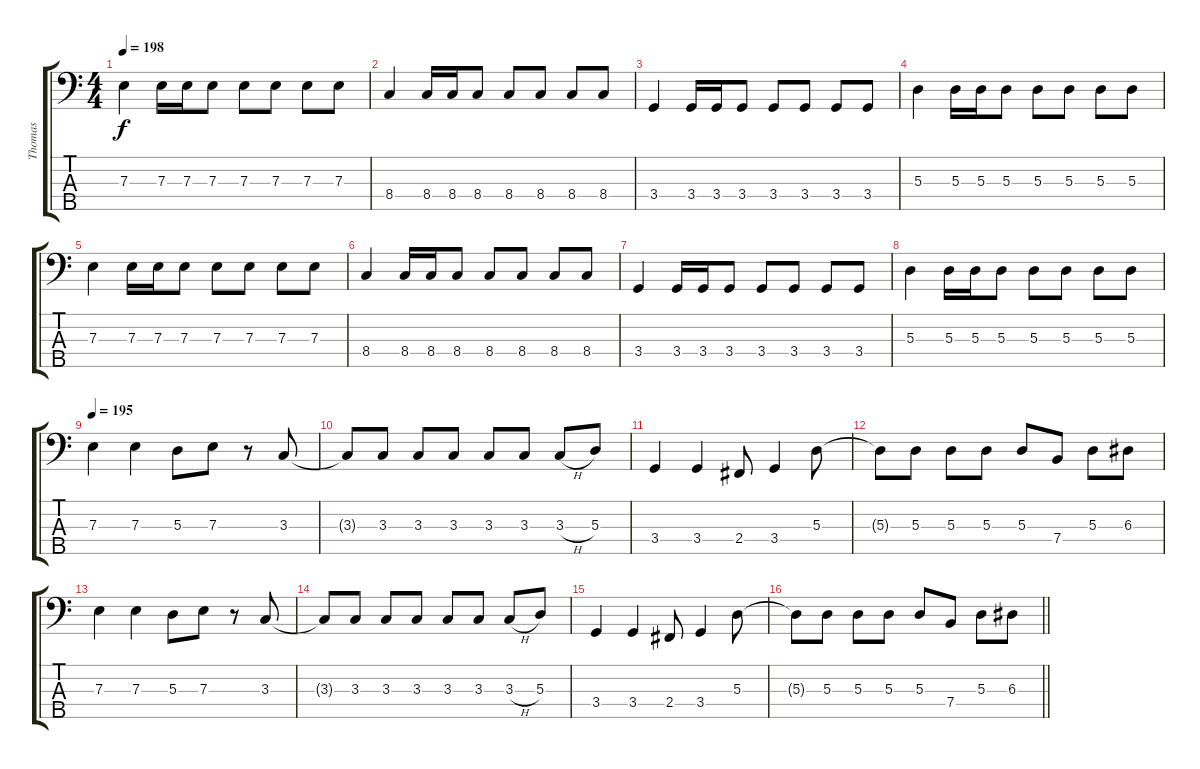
\track ("Thomas" "Thomas") {instrument electricbassfinger}
\staff {score tabs}
\tuning (G2 D2 A1 E1 B0) {hide}
\ts (4 4)
\section ("" "")
\tempo 198
\clef f4
\ks c
7.3.4{dy f} 7.3.16 7.3.16 7.3.8 7.3.8 7.3.8 7.3.8 7.3.8 |
8.4.4 8.4.16 8.4.16 8.4.8 8.4.8 8.4.8 8.4.8 8.4.8 |
3.4.4 3.4.16 3.4.16 3.4.8 3.4.8 3.4.8 3.4.8 3.4.8 |
5.3.4 5.3.16 5.3.16 5.3.8 5.3.8 5.3.8 5.3.8 5.3.8 |
7.3.4 7.3.16 7.3.16 7.3.8 7.3.8 7.3.8 7.3.8 7.3.8 |
8.4.4 8.4.16 8.4.16 8.4.8 8.4.8 8.4.8 8.4.8 8.4.8 |
3.4.4 3.4.16 3.4.16 3.4.8 3.4.8 3.4.8 3.4.8 3.4.8 |
5.3.4 5.3.16 5.3.16 5.3.8 5.3.8 5.3.8 5.3.8 5.3.8 |
\tempo 195
7.3.4 7.3.4 5.3.8 7.3.8 r.8 3.3.8 |
3.3{t}.8 3.3.8 3.3.8 3.3.8 3.3.8 3.3.8 3.3{h}.8 5.3.8 |
3.4.4 3.4.4 2.4.8 3.4.4 5.3.8 |
5.3{t}.8 5.3.8 5.3.8 5.3.8 5.3.8 7.4.8 5.3.8 6.3.8 |
7.3.4 7.3.4 5.3.8 7.3.8 r.8 3.3.8 |
3.3{t}.8 3.3.8 3.3.8 3.3.8 3.3.8 3.3.8 3.3{h}.8 5.3.8 |
3.4.4 3.4.4 2.4.8 3.4.4 5.3.8 |
\barLineRight lightlight
5.3{t}.8 5.3.8 5.3.8 5.3.8 5.3.8 7.4.8 5.3.8 6.3.8
